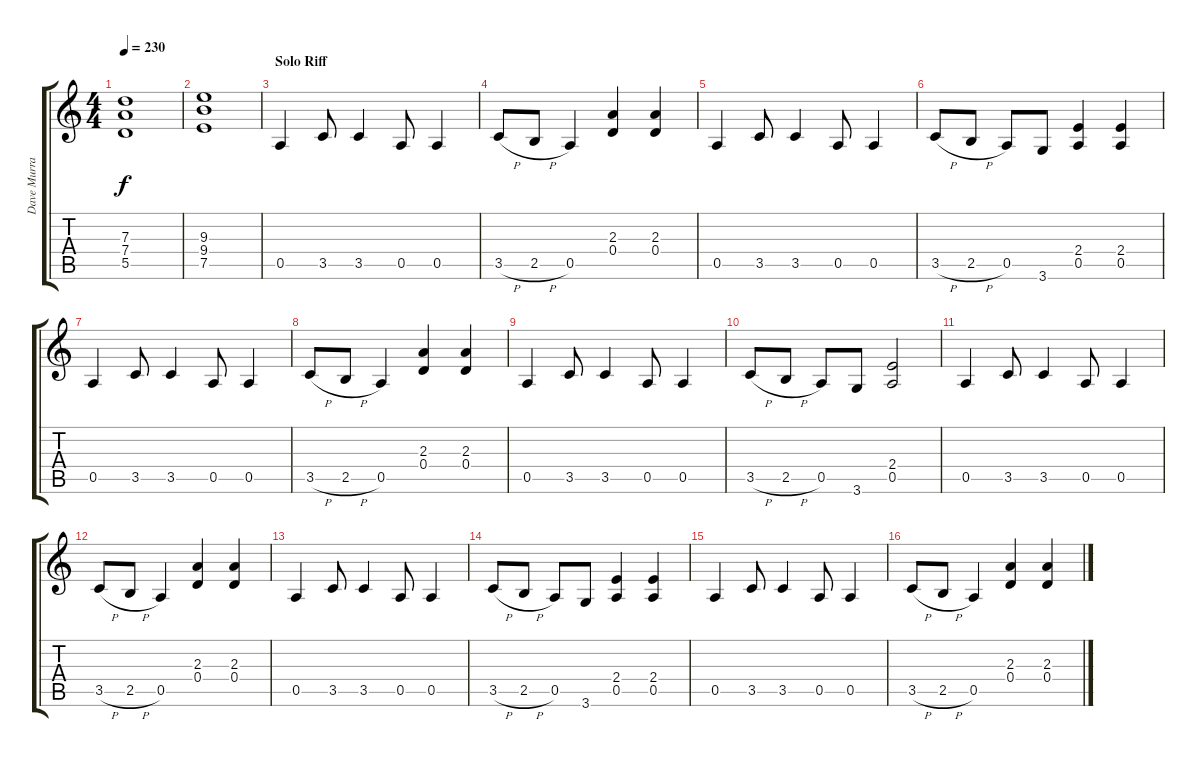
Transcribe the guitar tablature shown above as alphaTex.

\track ("Dave Murray" "Dave Murra") {instrument distortionguitar}
\staff {score tabs}
\tuning (E4 B3 G3 D3 A2 E2) {hide}
\ts (4 4)
\tempo 230
\clef g2
\ks c
(7.3 7.4 5.5).1{dy f} |
(9.3 9.4 7.5).1 |
\section ("" "Solo Riff")
0.5.4 3.5.8 3.5.4 0.5.8 0.5.4 |
3.5{h}.8 2.5{h}.8 0.5.4 (2.3 0.4).4 (2.3 0.4).4 |
0.5.4 3.5.8 3.5.4 0.5.8 0.5.4 |
3.5{h}.8 2.5{h}.8 0.5.8 3.6.8 (2.4 0.5).4 (2.4 0.5).4 |
0.5.4 3.5.8 3.5.4 0.5.8 0.5.4 |
3.5{h}.8 2.5{h}.8 0.5.4 (2.3 0.4).4 (2.3 0.4).4 |
0.5.4 3.5.8 3.5.4 0.5.8 0.5.4 |
3.5{h}.8 2.5{h}.8 0.5.8 3.6.8 (2.4 0.5).2 |
0.5.4 3.5.8 3.5.4 0.5.8 0.5.4 |
3.5{h}.8 2.5{h}.8 0.5.4 (2.3 0.4).4 (2.3 0.4).4 |
0.5.4 3.5.8 3.5.4 0.5.8 0.5.4 |
3.5{h}.8 2.5{h}.8 0.5.8 3.6.8 (2.4 0.5).4 (2.4 0.5).4 |
0.5.4 3.5.8 3.5.4 0.5.8 0.5.4 |
3.5{h}.8 2.5{h}.8 0.5.4 (2.3 0.4).4 (2.3 0.4).4
